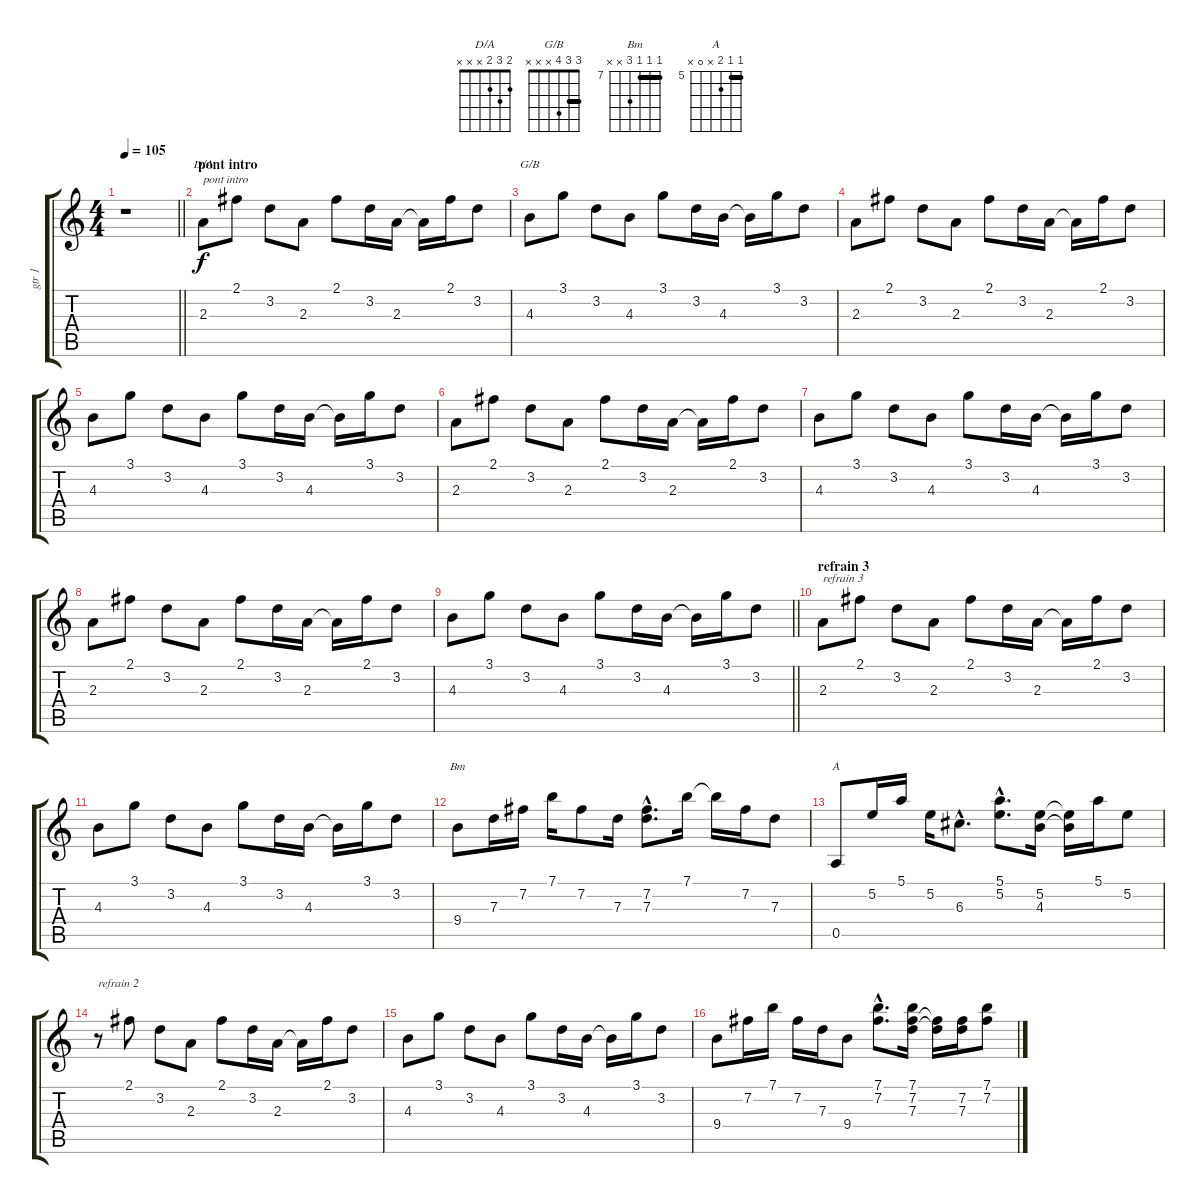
\track ("gtr 1" "gtr 1") {instrument acousticguitarsteel}
\staff {score tabs}
\tuning (E4 B3 G3 D3 A2 E2) {hide}
\chord ("D/A" 2 3 2 x x x)
\chord ("G/B" 3 3 4 x x x) {barre 3}
\chord ("Bm" 7 7 7 9 x x) {firstfret 7 barre 7}
\chord ("A" 5 5 6 x 0 x) {firstfret 5 barre 5}
\ts (4 4)
\tempo 105
\clef g2
\barLineRight lightlight
\ks c
r.1{dy f} |
\section ("" "pont intro")
2.3.8{ch "D/A" txt "pont intro"} 2.1.8 3.2.8 2.3.8 2.1.8 3.2.16 2.3.16 2.3{t}.16 2.1.16 3.2.8 |
4.3.8{ch "G/B"} 3.1.8 3.2.8 4.3.8 3.1.8 3.2.16 4.3.16 4.3{t}.16 3.1.16 3.2.8 |
2.3.8 2.1.8 3.2.8 2.3.8 2.1.8 3.2.16 2.3.16 2.3{t}.16 2.1.16 3.2.8 |
4.3.8 3.1.8 3.2.8 4.3.8 3.1.8 3.2.16 4.3.16 4.3{t}.16 3.1.16 3.2.8 |
2.3.8 2.1.8 3.2.8 2.3.8 2.1.8 3.2.16 2.3.16 2.3{t}.16 2.1.16 3.2.8 |
4.3.8 3.1.8 3.2.8 4.3.8 3.1.8 3.2.16 4.3.16 4.3{t}.16 3.1.16 3.2.8 |
2.3.8 2.1.8 3.2.8 2.3.8 2.1.8 3.2.16 2.3.16 2.3{t}.16 2.1.16 3.2.8 |
\barLineRight lightlight
4.3.8 3.1.8 3.2.8 4.3.8 3.1.8 3.2.16 4.3.16 4.3{t}.16 3.1.16 3.2.8 |
\section ("" "refrain 3")
2.3.8{txt "refrain 3"} 2.1.8 3.2.8 2.3.8 2.1.8 3.2.16 2.3.16 2.3{t}.16 2.1.16 3.2.8 |
4.3.8 3.1.8 3.2.8 4.3.8 3.1.8 3.2.16 4.3.16 4.3{t}.16 3.1.16 3.2.8 |
9.4.8{ch "Bm"} 7.3.16 7.2.16 7.1.16 7.2.8 7.3.16 (7.2{hac} 7.3{hac}).8{d} 7.1.16 7.1{t}.16 7.2.16 7.3.8 |
0.5.8{ch "A"} 5.2.16 5.1.16 5.2.16 6.3{hac}.8{d} (5.1{hac} 5.2{hac}).8{d} (5.2 4.3).16 (5.2{t} 4.3{t}).16 5.1.16 5.2.8 |
r.8{txt "refrain 2"} 2.1.8 3.2.8 2.3.8 2.1.8 3.2.16 2.3.16 2.3{t}.16 2.1.16 3.2.8 |
4.3.8 3.1.8 3.2.8 4.3.8 3.1.8 3.2.16 4.3.16 4.3{t}.16 3.1.16 3.2.8 |
9.4.8 7.2.16 7.1.16 7.2.16 7.3.16 9.4.8 (7.1{hac} 7.2{hac}).8{d} (7.1 7.2 7.3).16 (7.2{t} 7.3{t}).16 (7.2 7.3).16 (7.1 7.2).8
